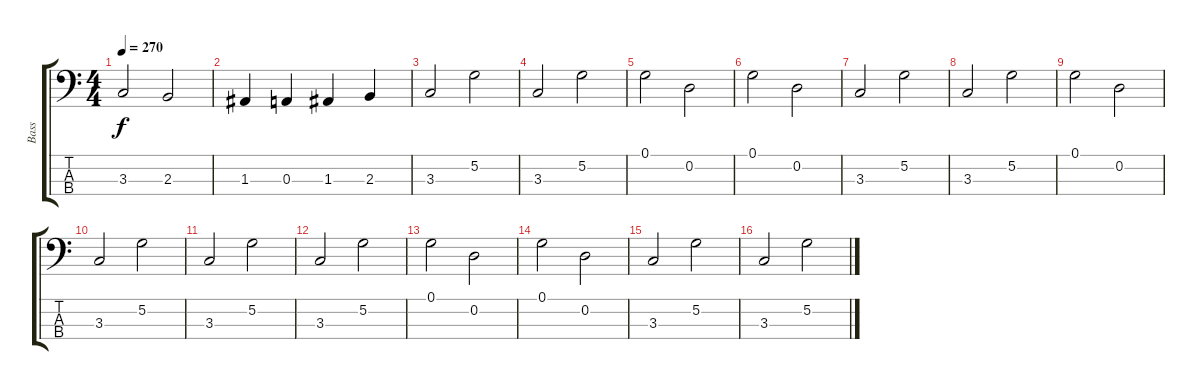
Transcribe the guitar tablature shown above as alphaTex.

\track ("Bass" "Bass") {instrument electricbassfinger}
\staff {score tabs}
\tuning (G2 D2 A1 E1) {hide}
\ts (4 4)
\tempo 270
\clef f4
\ks c
3.3.2{dy f} 2.3.2 |
1.3.4 0.3.4 1.3.4 2.3.4 |
3.3.2 5.2.2 |
3.3.2 5.2.2 |
0.1.2 0.2.2 |
0.1.2 0.2.2 |
3.3.2 5.2.2 |
3.3.2 5.2.2 |
0.1.2 0.2.2 |
3.3.2 5.2.2 |
3.3.2 5.2.2 |
3.3.2 5.2.2 |
0.1.2 0.2.2 |
0.1.2 0.2.2 |
3.3.2 5.2.2 |
3.3.2 5.2.2
